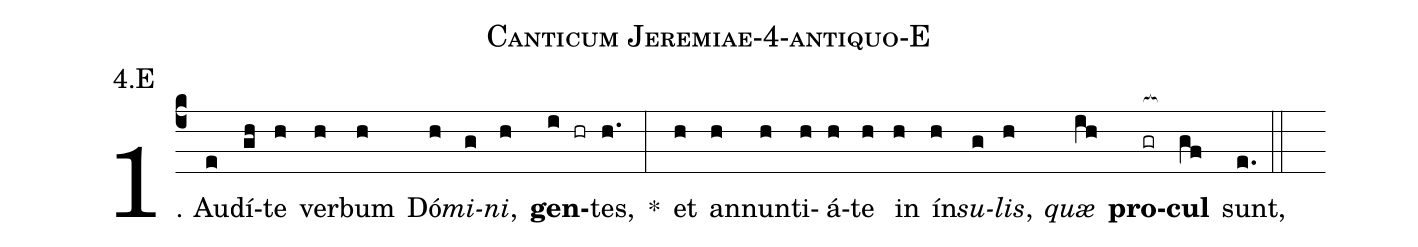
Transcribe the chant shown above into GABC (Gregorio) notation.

name: Canticum Jeremiae-4-antiquo-E;
annotation: 4.E;
%%
(c4)1. Au(e)dí(gh)te(h) ver(h)bum(h) Dó(h)<i>mi</i>(g)<i>ni</i>,(h) <b>gen</b>(i hr)tes,(h.) *(:) et(h) an(h)nun(h)ti(h)á(h)te(h) in(h) ín(h)<i>su</i>(g)<i>lis</i>,(h) <i>quæ</i>(ih) <b>pro</b>(gr[ocb:1{])<b>cul</b>(gf[ocb:0}]) sunt,(e.) (::)
